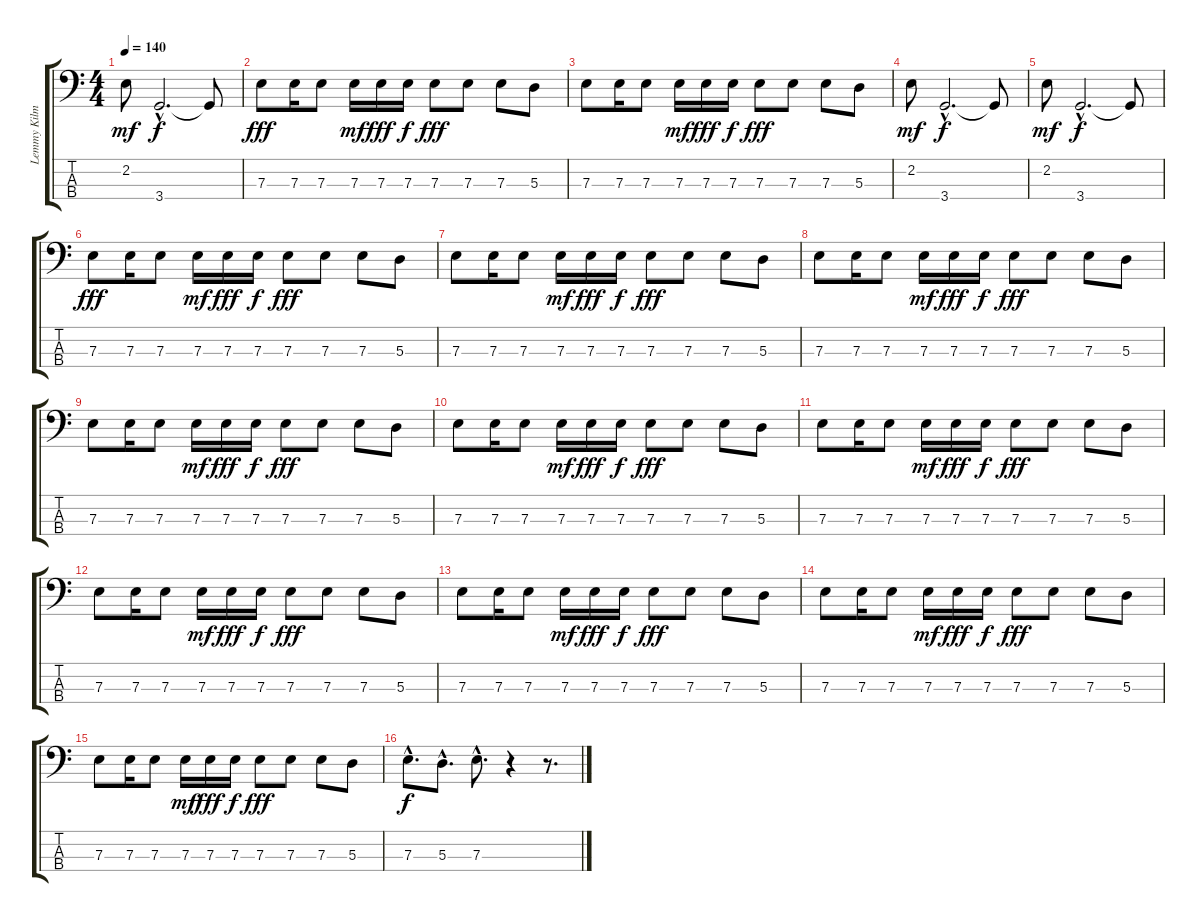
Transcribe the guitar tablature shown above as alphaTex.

\track ("Lemmy Kilmister (Bass)" "Lemmy Kilm") {instrument distortionguitar}
\staff {score tabs}
\tuning (G2 D2 A1 E1) {hide}
\ts (4 4)
\tempo 140
\clef f4
\ks c
2.2.8{dy mf} 3.4{hac}.2{d dy f} 3.4{t}.8 |
7.3.8{dy fff} 7.3.16 7.3.8 7.3.16{dy mf} 7.3.16{dy fff} 7.3.16{dy f} 7.3.8{dy fff} 7.3.8 7.3.8 5.3.8 |
7.3.8 7.3.16 7.3.8 7.3.16{dy mf} 7.3.16{dy fff} 7.3.16{dy f} 7.3.8{dy fff} 7.3.8 7.3.8 5.3.8 |
2.2.8{dy mf} 3.4{hac}.2{d dy f} 3.4{t}.8 |
2.2.8{dy mf} 3.4{hac}.2{d dy f} 3.4{t}.8 |
7.3.8{dy fff} 7.3.16 7.3.8 7.3.16{dy mf} 7.3.16{dy fff} 7.3.16{dy f} 7.3.8{dy fff} 7.3.8 7.3.8 5.3.8 |
7.3.8 7.3.16 7.3.8 7.3.16{dy mf} 7.3.16{dy fff} 7.3.16{dy f} 7.3.8{dy fff} 7.3.8 7.3.8 5.3.8 |
7.3.8 7.3.16 7.3.8 7.3.16{dy mf} 7.3.16{dy fff} 7.3.16{dy f} 7.3.8{dy fff} 7.3.8 7.3.8 5.3.8 |
7.3.8 7.3.16 7.3.8 7.3.16{dy mf} 7.3.16{dy fff} 7.3.16{dy f} 7.3.8{dy fff} 7.3.8 7.3.8 5.3.8 |
7.3.8 7.3.16 7.3.8 7.3.16{dy mf} 7.3.16{dy fff} 7.3.16{dy f} 7.3.8{dy fff} 7.3.8 7.3.8 5.3.8 |
7.3.8 7.3.16 7.3.8 7.3.16{dy mf} 7.3.16{dy fff} 7.3.16{dy f} 7.3.8{dy fff} 7.3.8 7.3.8 5.3.8 |
7.3.8 7.3.16 7.3.8 7.3.16{dy mf} 7.3.16{dy fff} 7.3.16{dy f} 7.3.8{dy fff} 7.3.8 7.3.8 5.3.8 |
7.3.8 7.3.16 7.3.8 7.3.16{dy mf} 7.3.16{dy fff} 7.3.16{dy f} 7.3.8{dy fff} 7.3.8 7.3.8 5.3.8 |
7.3.8 7.3.16 7.3.8 7.3.16{dy mf} 7.3.16{dy fff} 7.3.16{dy f} 7.3.8{dy fff} 7.3.8 7.3.8 5.3.8 |
7.3.8 7.3.16 7.3.8 7.3.16{dy mf} 7.3.16{dy fff} 7.3.16{dy f} 7.3.8{dy fff} 7.3.8 7.3.8 5.3.8 |
7.3{hac}.8{d dy f} 5.3{hac}.8{d} 7.3{hac}.8{d} r.4 r.8{d}
